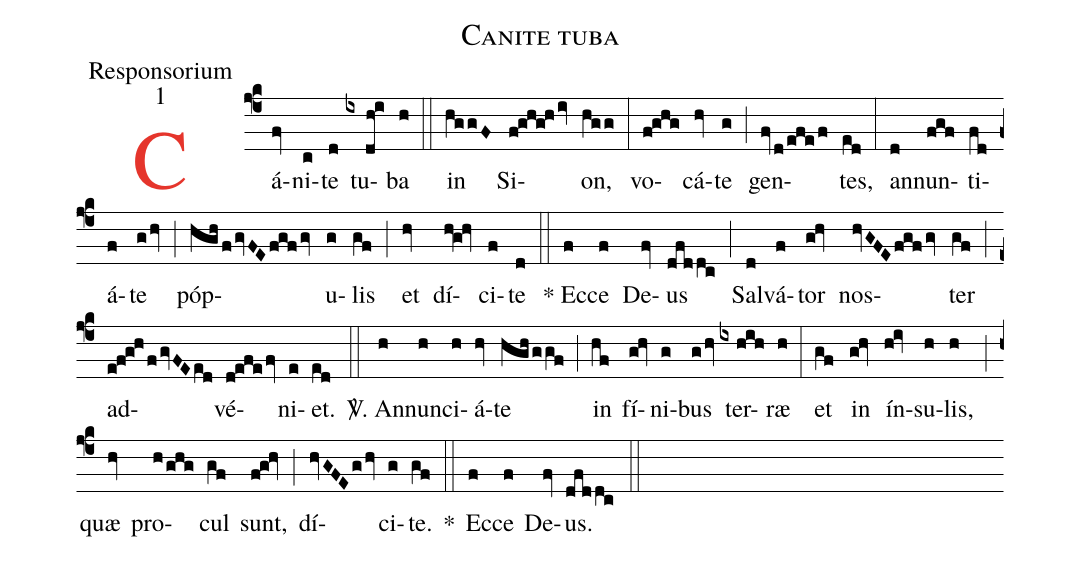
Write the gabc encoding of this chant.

name:Canite tuba;
office-part:Responsorium;
mode:1;
%%
(f4)<c>C</c>á(fv)ni(c)te(d) tu(ix//dh!i)ba(h) (::) in(hg/gF) Si(f!ghg!hiv)on,(hgg) (:) vo(f!ghg)cá(hv)te(g) (;) gen(fv/d/efe/f)tes,(ed) (:) an(d)nun(fgf)ti(fd)á(f)te(g/hv) (;) póp(hgh/fgvFE/fgf/gv)u(g)lis(gf) (;) et(hv) dí(hv!g!hv)ci(f)te(d) (::)* Ec(f)ce(f) De(fv)us(dfddc) (;) Sal(d)vá(f)tor(g!hv) nos(hvGFEfgfgv)ter(gf) (;) ad(e!f!g!h/fgvFE/ed)vé(d!efe/fv)ni(e)et.(ed) (::)  <sp>V/</sp>. An(h)nun(h)ci(h)á(hv)te(hgh/g/gf) (;) in(hf) fí(g!hv)ni(g)bus(ghv) ter(ix/hih/)ræ(h) (:) et(gf) in(g!hv) ín(h!iv)su(h)lis,(h) (;) quæ(hv) pro(h/ghg)cul(gf) sunt,(f!g!hv) (;) dí(hv/GFE/ghv)ci(g)te.(gf) *(::) Ec(f)ce(f) De(fv)us.(dfddc) (::)
